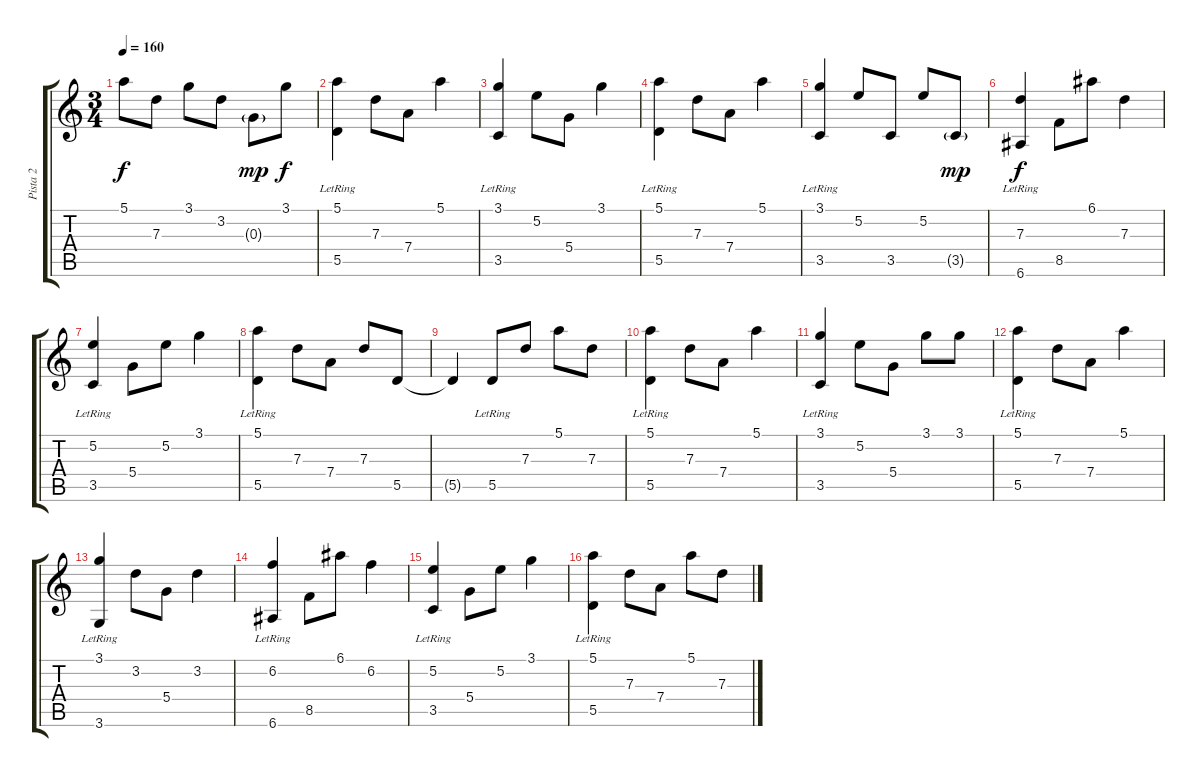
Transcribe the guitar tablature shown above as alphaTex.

\track ("Pista 2" "Pista 2") {instrument acousticguitarsteel}
\staff {score tabs}
\tuning (E4 B3 G3 D3 A2 E2) {hide}
\ts (3 4)
\tempo 160
\clef g2
\ks c
5.1.8{dy f} 7.3.8 3.1.8 3.2.8 0.3{g}.8{dy mp} 3.1.8{dy f} |
(5.1 5.5{lr}).4 7.3.8 7.4.8 5.1.4 |
(3.1 3.5{lr}).4 5.2.8 5.4.8 3.1.4 |
(5.1 5.5{lr}).4 7.3.8 7.4.8 5.1.4 |
(3.1 3.5{lr}).4 5.2.8 3.5.8 5.2.8 3.5{g}.8{dy mp} |
(7.3 6.6{lr}).4{dy f} 8.5.8 6.1.8 7.3.4 |
(5.2 3.5{lr}).4 5.4.8 5.2.8 3.1.4 |
(5.1 5.5{lr}).4 7.3.8 7.4.8 7.3.8 5.5.8 |
5.5{t}.4 5.5{lr}.8 7.3.8 5.1.8 7.3.8 |
(5.1 5.5{lr}).4 7.3.8 7.4.8 5.1.4 |
(3.1 3.5{lr}).4 5.2.8 5.4.8 3.1.8 3.1.8 |
(5.1 5.5{lr}).4 7.3.8 7.4.8 5.1.4 |
(3.1 3.6{lr}).4 3.2.8 5.4.8 3.2.4 |
(6.2 6.6{lr}).4 8.5.8 6.1.8 6.2.4 |
(5.2 3.5{lr}).4 5.4.8 5.2.8 3.1.4 |
(5.1 5.5{lr}).4 7.3.8 7.4.8 5.1.8 7.3.8
